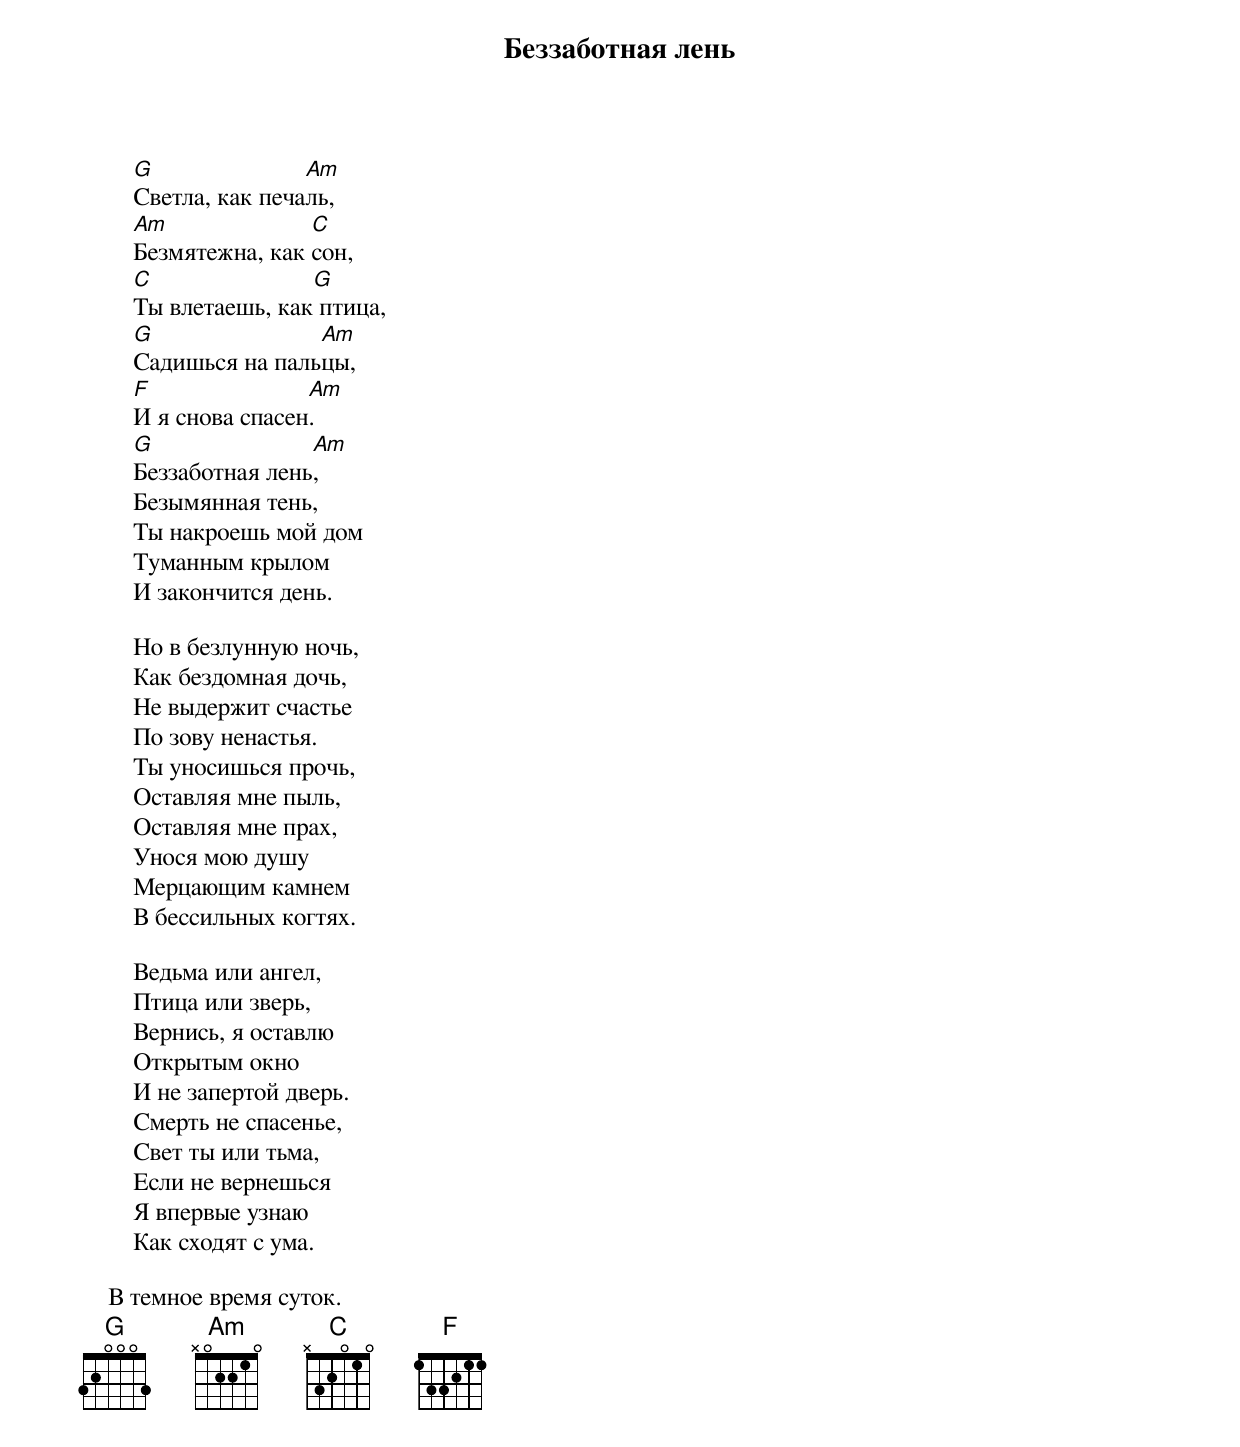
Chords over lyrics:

 Беззаботная лень

	G		Am
        Светла, как печаль,
	Am		C
        Безмятежна, как сон,
	C		G
        Ты влетаешь, как птица,
	G		Am
        Садишься на пальцы,
	F		Am
        И я снова спасен.
	G		Am
        Беззаботная лень,
        Безымянная тень,
        Ты накроешь мой дом
        Туманным крылом
        И закончится день.

        Но в безлунную ночь,
        Как бездомная дочь,
        Не выдержит счастье
        По зову ненастья.
        Ты уносишься прочь,
        Оставляя мне пыль,
        Оставляя мне прах,
        Унося мою душу
        Мерцающим камнем
        В бессильных когтях.

        Ведьма или ангел,
        Птица или зверь,
        Вернись, я оставлю
        Открытым окно
        И не запертой дверь.
        Смерть не спасенье,
        Свет ты или тьма,
        Если не вернешься
        Я впервые узнаю
        Как сходят с ума.

    В темное время суток.
